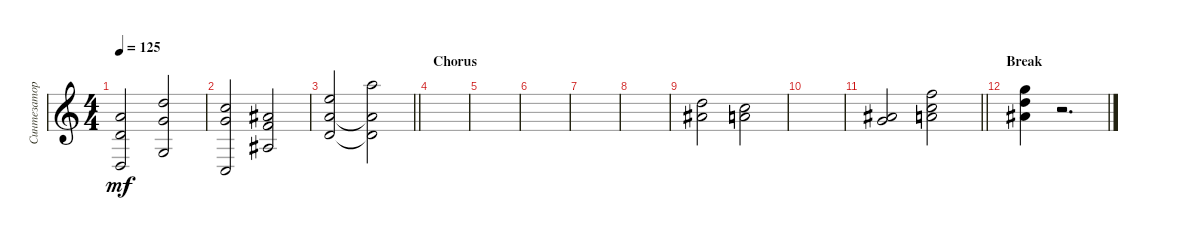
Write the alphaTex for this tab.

\track ("Синтезатор" "Синтезатор") {instrument stringensemble1}
\staff {score}
\tuning (E4 B3 G3 D3 A2 B1) {hide}
\ts (4 4)
\tempo 125
\clef g2
\ks c
(5.1 3.2 5.5).2{dy mf} (10.1 8.2 10.5).2 |
(8.1 8.2 3.5).2 (6.1 6.2 3.3).2 |
\barLineRight lightlight
(12.1 10.2 12.4).2 (17.1 10.2{t} 12.4{t}).2 |
\section ("" "Chorus")
|
|
|
|
|
(10.1 11.2).2 (8.1 10.2).2 |
|
\barLineRight lightlight
(11.2 12.3).2 (13.1 13.2 14.3).2 |
\section ("" "Break")
(15.1 15.2 15.3).4 r.2{d}
